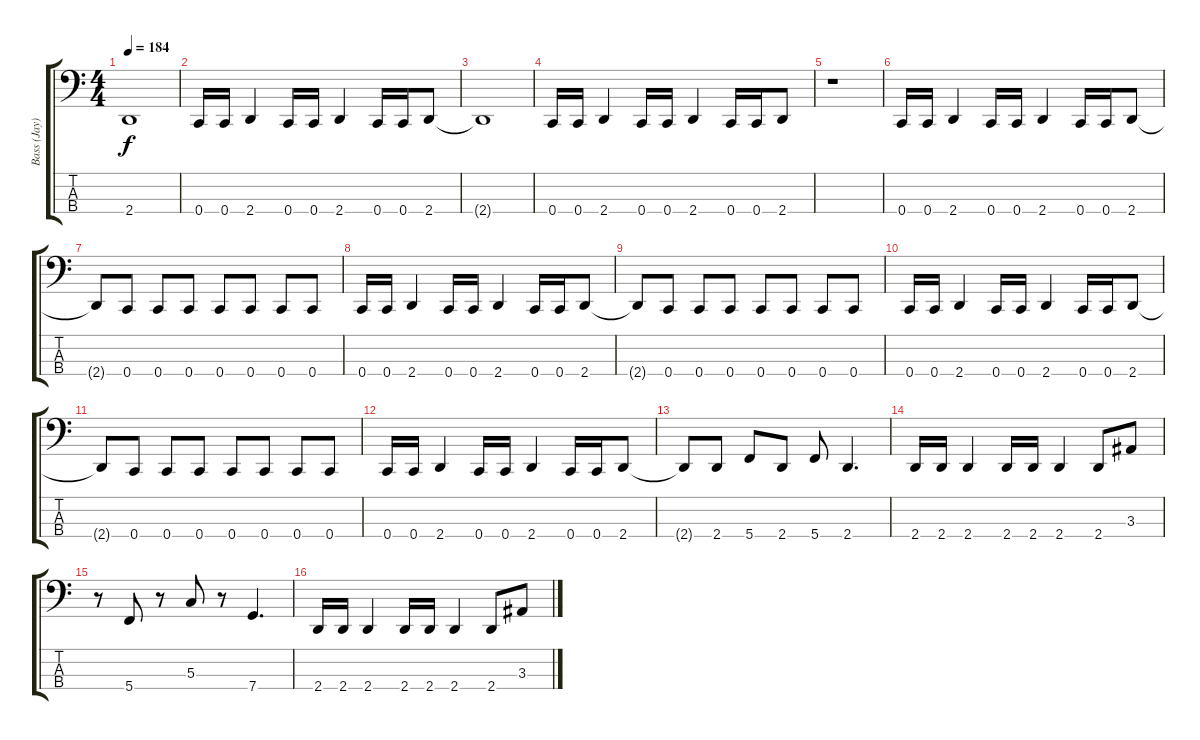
\track ("Bass (Jay)" "Bass (Jay)") {instrument electricbasspick}
\staff {score tabs}
\tuning (F2 C2 G1 C1) {hide}
\ts (4 4)
\tempo 184
\clef f4
\ks c
2.4{t}.1{dy f} |
0.4.16 0.4.16 2.4.4 0.4.16 0.4.16 2.4.4 0.4.16 0.4.16 2.4.8 |
2.4{t}.1 |
0.4.16 0.4.16 2.4.4 0.4.16 0.4.16 2.4.4 0.4.16 0.4.16 2.4.8 |
r.1 |
0.4.16 0.4.16 2.4.4 0.4.16 0.4.16 2.4.4 0.4.16 0.4.16 2.4.8 |
2.4{t}.8 0.4.8 0.4.8 0.4.8 0.4.8 0.4.8 0.4.8 0.4.8 |
0.4.16 0.4.16 2.4.4 0.4.16 0.4.16 2.4.4 0.4.16 0.4.16 2.4.8 |
2.4{t}.8 0.4.8 0.4.8 0.4.8 0.4.8 0.4.8 0.4.8 0.4.8 |
0.4.16 0.4.16 2.4.4 0.4.16 0.4.16 2.4.4 0.4.16 0.4.16 2.4.8 |
2.4{t}.8 0.4.8 0.4.8 0.4.8 0.4.8 0.4.8 0.4.8 0.4.8 |
0.4.16 0.4.16 2.4.4 0.4.16 0.4.16 2.4.4 0.4.16 0.4.16 2.4.8 |
2.4{t}.8 2.4.8 5.4.8 2.4.8 5.4.8 2.4.4{d} |
2.4.16 2.4.16 2.4.4 2.4.16 2.4.16 2.4.4 2.4.8 3.3.8 |
r.8 5.4.8 r.8 5.3.8 r.8 7.4.4{d} |
2.4.16 2.4.16 2.4.4 2.4.16 2.4.16 2.4.4 2.4.8 3.3.8
